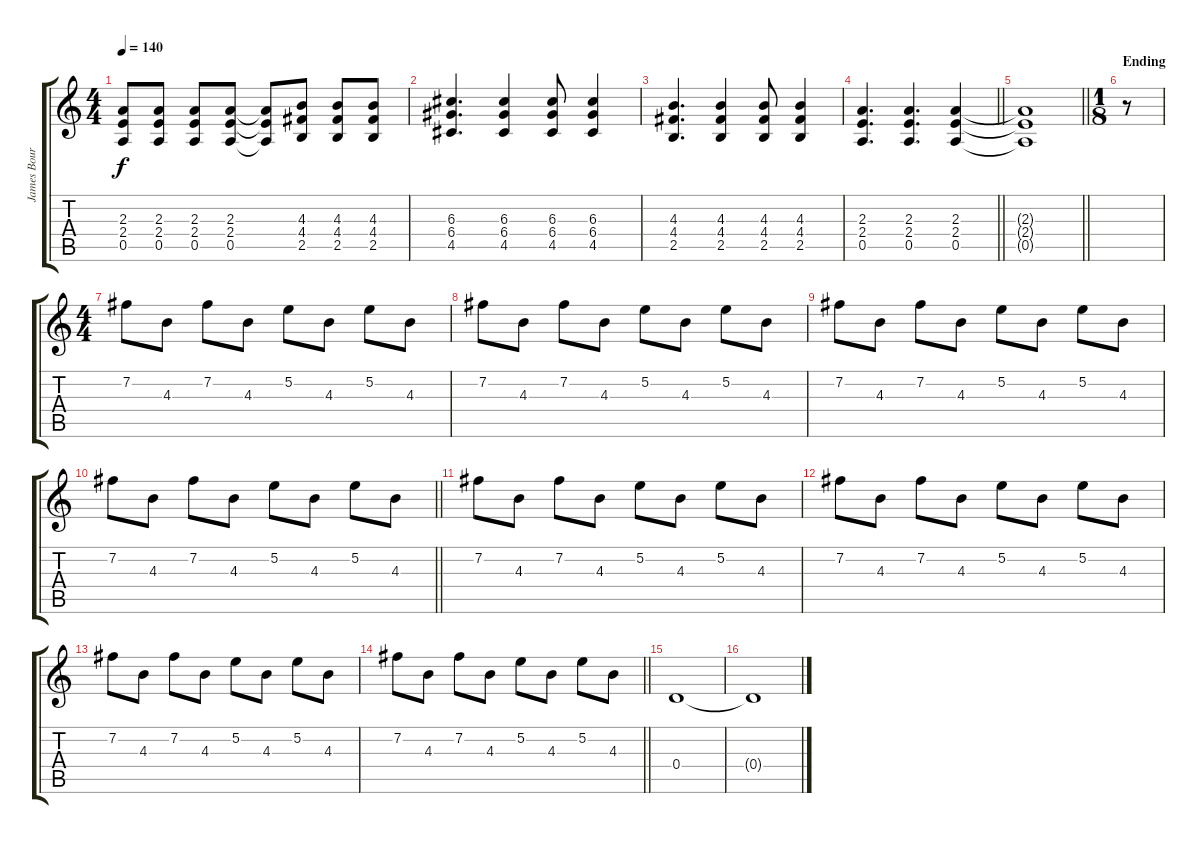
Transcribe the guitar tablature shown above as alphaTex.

\track ("James Bourne" "James Bour") {instrument distortionguitar}
\staff {score tabs}
\tuning (E4 B3 G3 D3 A2 E2) {hide}
\ts (4 4)
\tempo 140
\clef g2
\ks c
(2.3 2.4 0.5).8{dy f} (2.3 2.4 0.5).8 (2.3 2.4 0.5).8 (2.3 2.4 0.5).8 (2.3{t} 2.4{t} 0.5{t}).8 (4.3 4.4 2.5).8 (4.3 4.4 2.5).8 (4.3 4.4 2.5).8 |
(6.3 6.4 4.5).4{d} (6.3 6.4 4.5).4 (6.3 6.4 4.5).8 (6.3 6.4 4.5).4 |
(4.3 4.4 2.5).4{d} (4.3 4.4 2.5).4 (4.3 4.4 2.5).8 (4.3 4.4 2.5).4 |
\barLineRight lightlight
(2.3 2.4 0.5).4{d} (2.3 2.4 0.5).4{d} (2.3 2.4 0.5).4 |
\barLineRight lightlight
(2.3{t} 2.4{t} 0.5{t}).1 |
\ts (1 8)
\section ("" "Ending")
r.8{instrument electricguitarclean} |
\ts (4 4)
7.2.8 4.3.8 7.2.8 4.3.8 5.2.8 4.3.8 5.2.8 4.3.8 |
7.2.8 4.3.8 7.2.8 4.3.8 5.2.8 4.3.8 5.2.8 4.3.8 |
7.2.8 4.3.8 7.2.8 4.3.8 5.2.8 4.3.8 5.2.8 4.3.8 |
\barLineRight lightlight
7.2.8 4.3.8 7.2.8 4.3.8 5.2.8 4.3.8 5.2.8 4.3.8 |
7.2.8 4.3.8 7.2.8 4.3.8 5.2.8 4.3.8 5.2.8 4.3.8 |
7.2.8 4.3.8 7.2.8 4.3.8 5.2.8 4.3.8 5.2.8 4.3.8 |
7.2.8 4.3.8 7.2.8 4.3.8 5.2.8 4.3.8 5.2.8 4.3.8 |
\barLineRight lightlight
7.2.8 4.3.8 7.2.8 4.3.8 5.2.8 4.3.8 5.2.8 4.3.8 |
0.4.1 |
0.4{t}.1
